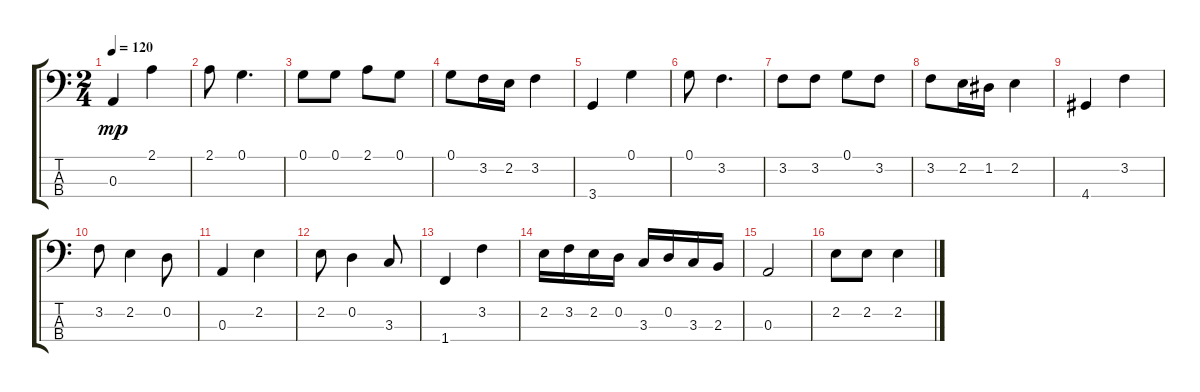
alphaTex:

\track "" {instrument electricbassfinger}
\staff {score tabs}
\tuning (G2 D2 A1 E1) {hide}
\ts (2 4)
\tempo 120
\clef f4
\ks c
0.3.4{dy mp} 2.1.4 |
2.1.8 0.1.4{d} |
0.1.8 0.1.8 2.1.8 0.1.8 |
0.1.8 3.2.16 2.2.16 3.2.4 |
3.4.4 0.1.4 |
0.1.8 3.2.4{d} |
3.2.8 3.2.8 0.1.8 3.2.8 |
3.2.8 2.2.16 1.2.16 2.2.4 |
4.4.4 3.2.4 |
3.2.8 2.2.4 0.2.8 |
0.3.4 2.2.4 |
2.2.8 0.2.4 3.3.8 |
1.4.4 3.2.4 |
2.2.16 3.2.16 2.2.16 0.2.16 3.3.16 0.2.16 3.3.16 2.3.16 |
0.3.2 |
2.2.8 2.2.8 2.2.4
